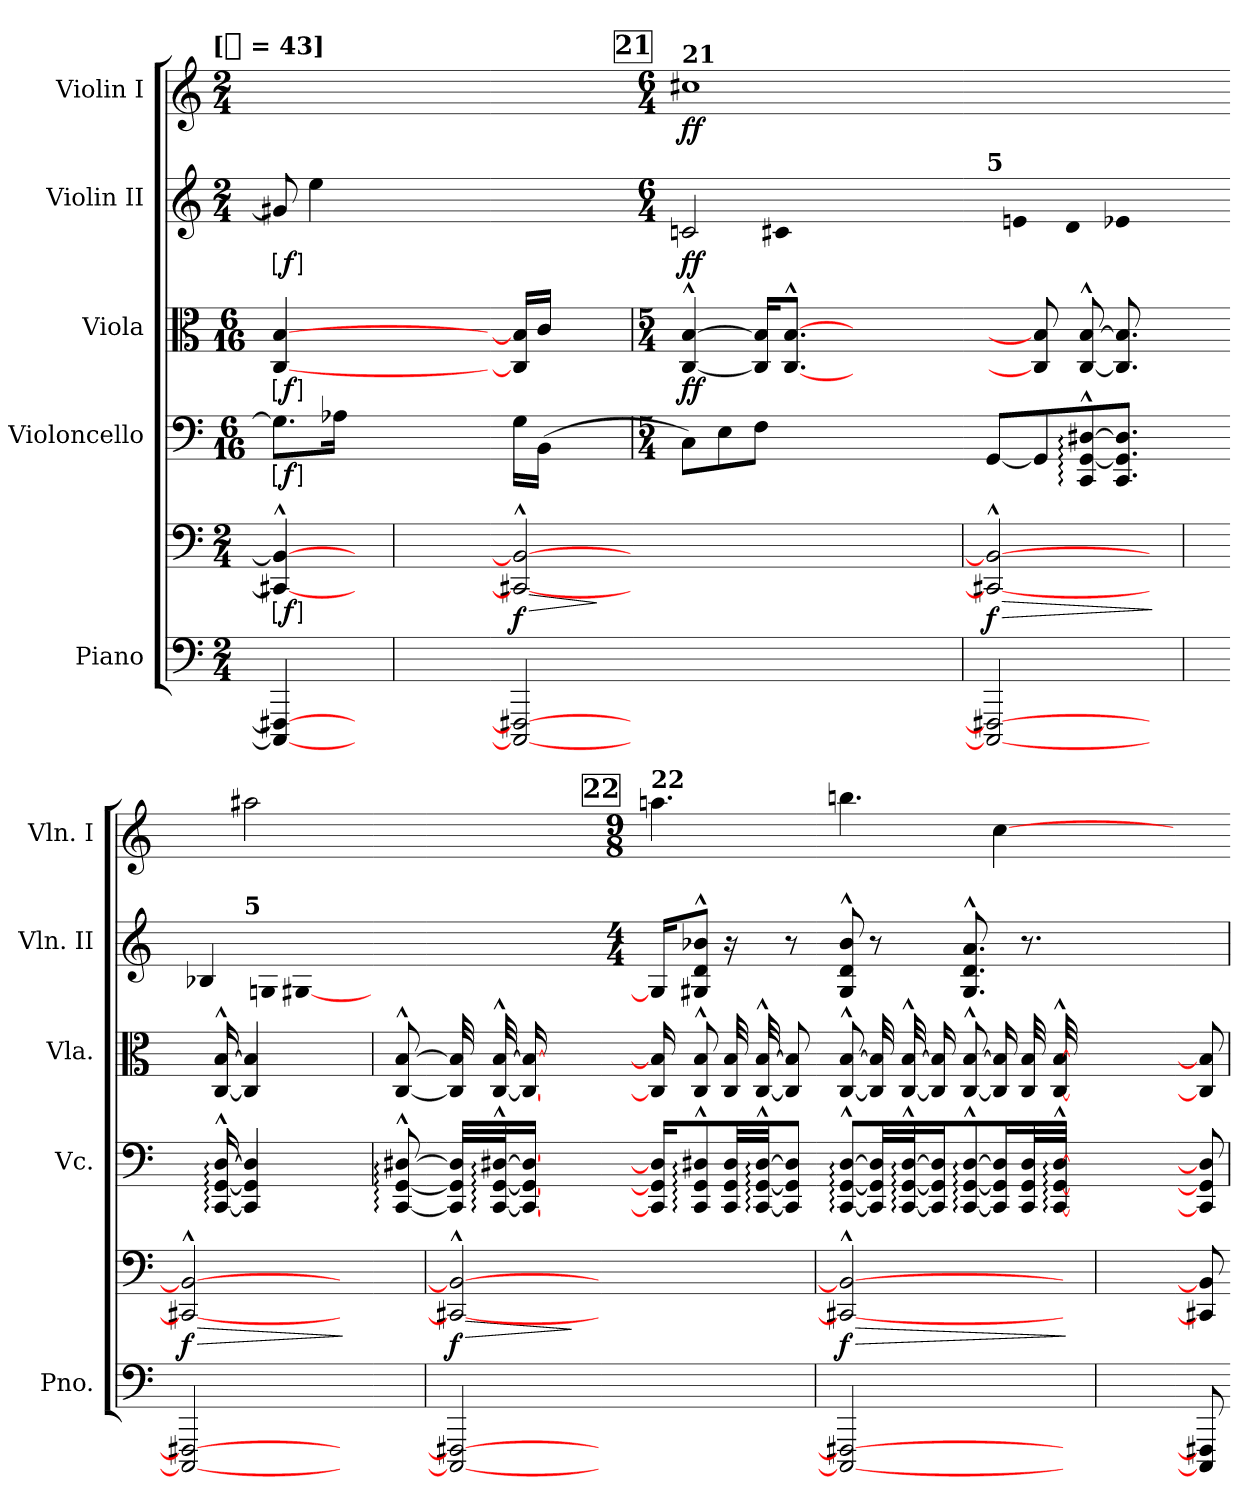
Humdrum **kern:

**kern	**kern	**dynam	**kern	**dynam	**kern	**dynam	**kern	**dynam	**kern	**dynam
*part5	*part5	*part5	*part4	*part4	*part3	*part3	*part2	*part2	*part1	*part1
*staff6	*staff5	*staff5/6	*staff4	*staff4	*staff3	*staff3	*staff2	*staff2	*staff1	*staff1
*I"Piano	*	*	*I"Violoncello	*	*I"Viola	*	*I"Violin II	*	*I"Violin I	*
*I'Pno.	*	*	*I'Vc.	*	*I'Vla.	*	*I'Vln. II	*	*I'Vln. I	*
*clefF4	*clefF4	*	*clefF4	*	*clefC3	*	*clefG2	*	*clefG2	*
*k[]	*k[]	*	*k[]	*	*k[]	*	*k[]	*	*k[]	*
*C:	*C:	*	*C:	*	*C:	*	*C:	*	*C:	*
!!LO:TX:omd:t=[[quarter] = 43]
*M2/4	*M2/4	*	*M6/16	*	*M6/16	*	*M2/4	*	*M2/4	*
*MM43	*MM43	*	*MM43	*	*MM43	*	*MM43	*	*MM43	*
=	=	=	=	=	=	=	=	=	=	=
!	!	!LO:DY:ed=brack	!	!LO:DY:ed=brack	!	!LO:DY:ed=brack	!	!LO:DY:ed=brack	!	!
4CCCn!_ 4FFF#X!_	4CC#X!_^^ 4BB!_^^	f	8.G]	f	[4C [4B	f	8g#X!]	f	8ryy	.
.	.	.	.	.	.	.	4ee	.	4ryy	.
.	.	.	16A-XJk	.	.	.	.	.	.	.
8ryy	8ryy	.	8ryy	.	8ryy	.	.	.	.	.
=	=	=-	=-	=-	=-	=-	=-	=-	=-	=-
2CCCn_ 2FFF#X_	2CC#X_^^ 2BB_^^	> f	16G\LL	.	16C] 16B]LL	.	2ryy	.	2ryy	.
.	.	.	(16BB\JJ	.	16cJJ	.	.	.	.	.
.	.	.	4.ryy	.	4.ryy	.	.	.	.	.
.	.	]	.	.	.	.	.	.	.	.
!!LO:REH:place=s1:t=21
=-	=-	=	=	=	=	=	=	=	=	=
*	*	*	*M5/4	*	*M5/4	*	*M6/4	*	*M6/4	*
*	*	*	*	*	*	*	*Xtuplet	*	*	*
!	!	!	!	!	!	!	!	!	!LO:TX:a:B:t=21	!
1ryy	1ryy	.	8C\L)	.	[4C^^ [4B^^	ff	10%3cn	ff	1cc#X	ff
.	.	.	8E\	.	.	.	.	.	.	.
.	.	.	8F\J	.	16C] 16B]KL	.	.	.	.	.
!	!	!	!	!	!	!	!LO:N:vis=2	!	!	!
.	.	.	.	.	.	.	20%3c#X	.	.	.
.	.	.	.	.	[8.C^^ [8.B^^J	.	.	.	.	.
.	.	.	2ryy	.	.	.	.	.	.	.
.	.	.	.	.	.	.	20%11ryy	.	.	.
.	.	.	.	.	2ryy	.	.	.	.	.
.	.	.	8ryy	.	.	.	.	.	.	.
=	=	=-	=-	=-	=-	=-	=-	=-	=-	=-
!	!	!	!	!	!	!	!LO:TX:a:B:t=5	!	!	!
2CCCn_ 2FFF#X_	2CC#X_^^ 2BB_^^	> f	[8GG/L	.	8ryy	.	20.ryy	.	2ryy	.
!	!	!	!	!	!	!	!LO:N:vis=2	!	!	!
.	.	.	.	.	.	.	20%3en	.	.	.
.	.	.	8GG/]	.	8C] 8B]	.	.	.	.	.
!	!	!	!	!	!	!	!LO:N:vis=2	!	!	!
.	.	.	.	.	.	.	20%3d	.	.	.
.	.	.	8CC:^^/ [8GG:^^/ [8D#X:^^/	.	[8C^^ [8B^^	.	.	.	.	.
!	!	!	!	!	!	!	!LO:N:vis=2	!	!	!
.	.	.	8.CC/ 8.GG]/ 8.D#]/J	.	8.C] 8.B]	.	20%3e-X	.	.	.
16ryy	16ryy	]	.	.	.	.	.	.	16ryy	.
.	.	.	.	.	.	.	40.ryy	.	.	.
=	=	=-	=-	=-	=-	=-	=-	=-	=-	=-
*	*	*	*	*	*	*	*^	*	*	*
2CCCn_ 2FFF#X_	2CC#X_^^ 2BB_^^	> f	16ryy	.	16ryy	.	40ryy	8ryy	.	8ryy	.
.	.	.	.	.	.	.	20%3B-X	.	.	.	.
.	.	.	[16CC:^^ [16GG:^^ [16D#:^^	.	[16C^^ [16B^^	.	.	.	.	.	.
!	!	!	!	!	!	!	!	!LO:TX:a:B:t=5	!	!	!
.	.	.	4CC] 4GG] 4D#]	.	4C] 4B]	.	.	2ryy	.	2aa#X	.
!	!	!	!	!	!	!	!LO:N:vis=2	!	!	!	!
.	.	.	.	.	.	.	20%3Gn	.	.	.	.
!	!	!	!	!	!	!	!LO:N:vis=1	!	!	!	!
.	.	.	.	.	.	.	[10%3G#X	.	.	.	.
.	.	.	4ryy	.	4ryy	.	.	.	.	.	.
8ryy	8ryy	]	.	.	.	.	.	.	.	.	.
*	*	*	*	*	*	*	*v	*v	*	*	*
=-	=-	=-	=	=-	=	=-	=-	=-	=-	=-
8ryy	8ryy	.	[8CC:^^ [8GG:^^ [8D#X:^^	.	[8C^^ [8B^^	.	8ryy	.	8ryy	.
=	=	=-	=-	=-	=-	=-	=-	=-	=-	=-
2CCCn_ 2FFF#X_	2CC#X_^^ 2BB_^^	> f	32CC]/ 32GG]/ 32D#]/LLL	.	32C] 32B]	.	2ryy	.	2ryy	.
.	.	.	[32CC:^^/ [32GG:^^/ [32D#X:^^/J	.	[32C^^ [32B^^	.	.	.	.	.
.	.	.	16CC_/ 16GG_/ 16D#_/JJ	.	16C_ 16B_	.	.	.	.	.
.	.	.	4.ryy	.	4.ryy	.	.	.	.	.
.	.	]	.	.	.	.	.	.	.	.
!!LO:REH:place=s1:t=22
=-	=-	=	=-	=	=-	=	=	=	=	=
*	*	*	*	*	*	*	*M4/4	*	*M9/8	*
!	!	!	!	!	!	!	!	!	!LO:TX:a:B:t=22	!
4.ryy	4.ryy	.	16CC]/ 16GG]/ 16D#]/KL	.	16C] 16B]	.	16G#KL]	.	4.aan	.
.	.	.	8CC:^^/ 8GG:^^/ 8D#X:^^/	.	8C^^ 8B^^	.	8G#X^^ 8d^^ 8b-X^^J	.	.	.
.	.	.	32CC/ 32GG/ 32D#/LL	.	32C 32B	.	16r	.	.	.
.	.	.	[32CC:^^/ [32GG:^^/ [32D#:^^/JJ	.	[32C^^ [32B^^	.	.	.	.	.
.	.	.	8CC]/ 8GG]/ 8D#]/J	.	8C] 8B]	.	8r	.	.	.
=	=	=-	=-	=-	=-	=-	=-	=-	=-	=-
2CCCn_ 2FFF#X_	2CC#X_^^ 2BB_^^	> f	[8CC:^^/ [8GG:^^/ [8D#:^^/L	.	[8C^^ [8B^^	.	8G#^^ 8d^^ 8b-^^	.	4.bbn	.
.	.	.	32CC]/ 32GG]/ 32D#]/LL	.	32C] 32B]	.	8r	.	.	.
.	.	.	[32CC:^^/ [32GG:^^/ [32D#:^^/J	.	[32C^^ [32B^^	.	.	.	.	.
.	.	.	16CC]/ 16GG]/ 16D#]/J	.	16C] 16B]	.	.	.	.	.
.	.	.	[8CC:^^/ [8GG:^^/ [8D#:^^/	.	[8C^^ [8B^^	.	8.G#^^ 8.d^^ 8.a^^	.	.	.
.	.	.	16CC]/ 16GG]/ 16D#]/L	.	16C] 16B]	.	.	.	[4cc	.
.	.	.	32CC/ 32GG/ 32D#/L	.	32C 32B	.	8.r	.	.	.
.	.	.	[32CC:^^/ [32GG:^^/ [32D#:^^/JJJ	.	[32C^^ [32B^^	.	.	.	.	.
8ryy	8ryy	]	8ryy	.	8ryy	.	.	.	.	.
=	=	=-	=-	=-	=-	=-	=-	=-	=-	=-
8CCCn] 8FFF#X]	8CC#X] 8BB]	.	8CC] 8GG] 8D#]	.	8C] 8B]	.	8ryy	.	8ryy	.
=-	=-	=-	=	=-	=	=-	=	=-	=-	=-
*-	*-	*-	*-	*-	*-	*-	*-	*-	*-	*-
